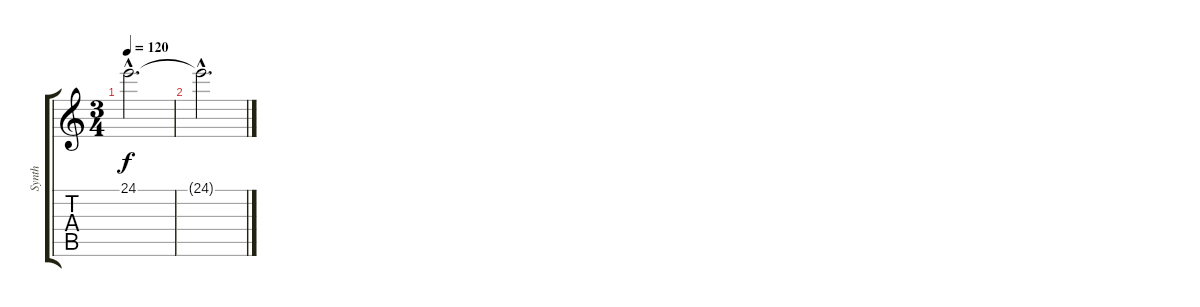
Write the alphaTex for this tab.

\track ("Synth" "Synth") {instrument vibraphone}
\staff {score tabs}
\tuning (E4 B3 G3 D3 A2 E2) {hide}
\ts (3 4)
\tempo 120
\clef g2
\ks c
24.1{hac t}.2{d dy f volume 0} |
24.1{hac t}.2{d}
